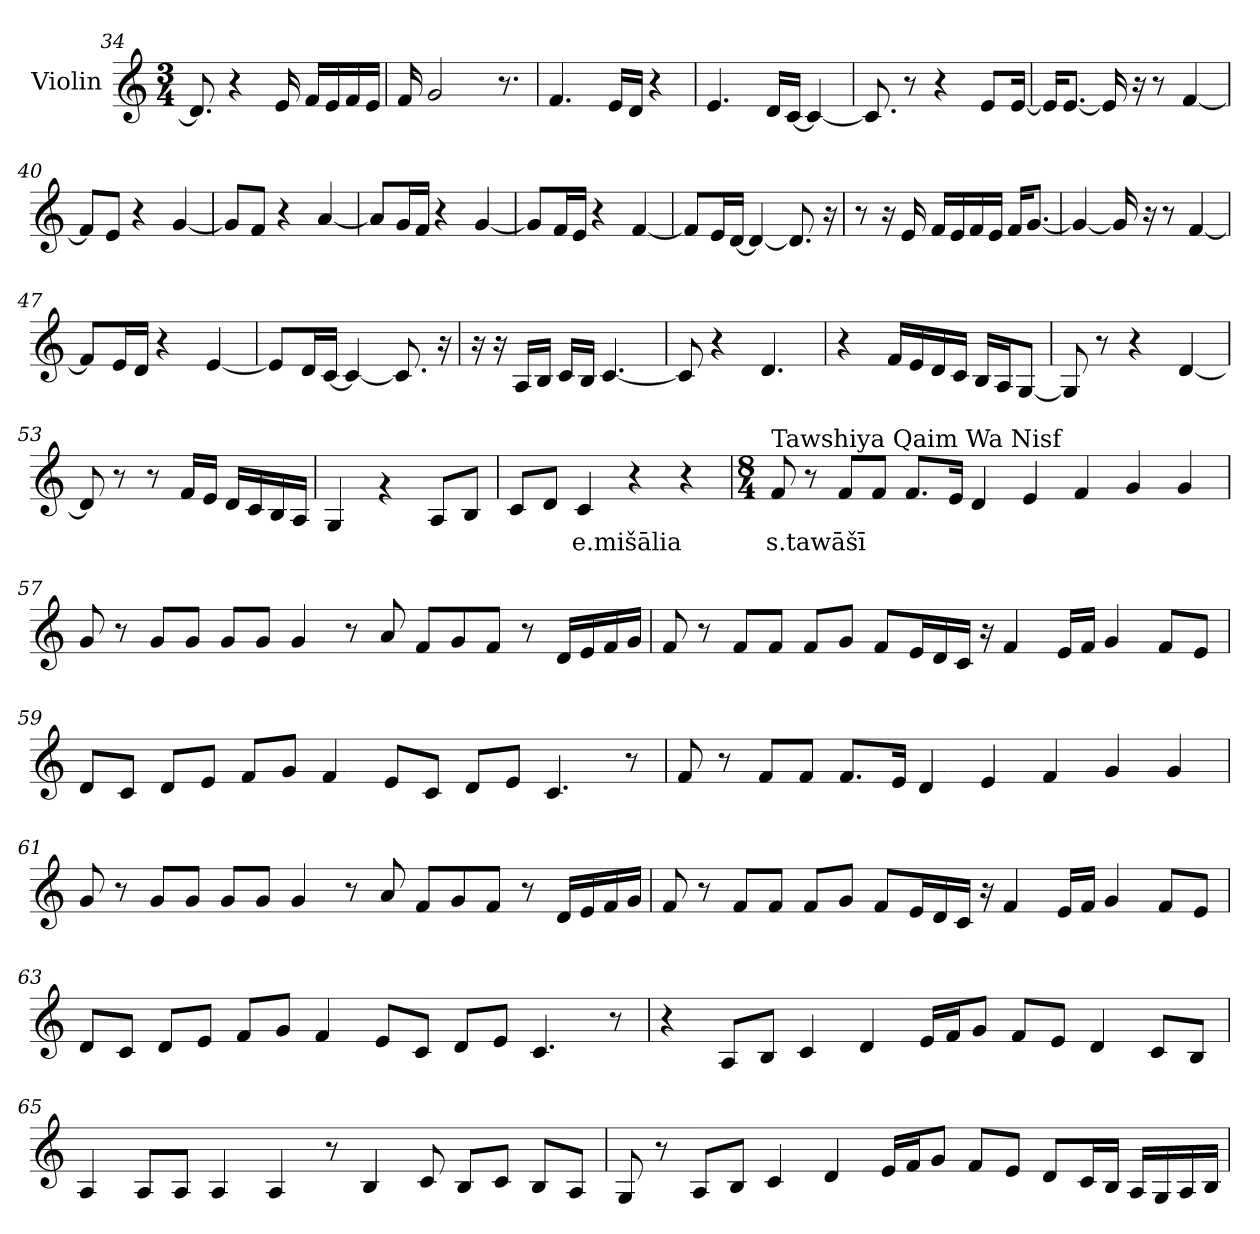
**kern	**text
*part1	*part1
*staff1	*staff1
*I"Violin	*
!!LO:LB:g=z
*clefG2	*
*k[]	*
*M3/4	*
=34	=34
8.d/]	.
4r	.
16e/	.
16f/LL	.
16e/	.
16f/	.
16e/JJ	.
=35	=35
16f/	.
2g/	.
8.r	.
=36	=36
4.f/	.
16e/LL	.
16d/JJ	.
4r	.
=37	=37
4.e/	.
16d/LL	.
[16c/JJ	.
4c/_	.
=38	=38
8.c/]	.
8r	.
4r	.
8e/L	.
[16e/Jk	.
!!LO:PB:g=z
=39	=39
16e/KL]	.
[8.e/J	.
16e/]	.
16r	.
8r	.
[4f/	.
=40	=40
8f/L]	.
8e/J	.
4r	.
[4g/	.
=41	=41
8g/L]	.
8f/J	.
4r	.
[4a/	.
=42	=42
8a/L]	.
16g/L	.
16f/JJ	.
4r	.
[4g/	.
=43	=43
8g/L]	.
16f/L	.
16e/JJ	.
4r	.
[4f/	.
=44	=44
8f/L]	.
16e/L	.
[16d/JJ	.
4d/_	.
8.d/]	.
16r	.
!!LO:PB:g=z
=45	=45
8r	.
16r	.
16e/	.
16f/LL	.
16e/	.
16f/	.
16e/JJ	.
16f/KL	.
[8.g/J	.
=46	=46
4g/_	.
16g/]	.
16r	.
8r	.
[4f/	.
=47	=47
8f/L]	.
16e/L	.
16d/JJ	.
4r	.
[4e/	.
=48	=48
8e/L]	.
16d/L	.
[16c/JJ	.
4c/_	.
8.c/]	.
16r	.
=49	=49
16r	.
16r	.
16A/LL	.
16B/JJ	.
16c/LL	.
16B/JJ	.
[4.c/	.
!!LO:LB:g=z
=50	=50
8c/]	.
4r	.
4.d/	.
=51	=51
4r	.
16f/LL	.
16e/	.
16d/	.
16c/JJ	.
16B/LL	.
16A/J	.
[8G/J	.
=52	=52
8G/]	.
8r	.
4r	.
[4d/	.
=53	=53
8d/]	.
8r	.
8r	.
16f/LL	.
16e/JJ	.
16d/LL	.
16c/	.
16B/	.
16A/JJ	.
=54	=54
4G/	.
4rg	.
8A/L	.
8B/J	.
!!LO:LB:g=z
=55	=55
8c/L	.
8d/J	.
!	!LO:LY:b
4c/	e.mišālia
4r	.
4r	.
=56	=56
*M8/4	*
*MM65	*
!LO:TX:a:t=Tawshiya Qaim Wa Nisf	!
!	!LO:LY:b
8f/	s.tawāšī
8r	.
8f/L	.
8f/J	.
8.f/L	.
16e/Jk	.
4d/	.
4e/	.
4f/	.
4g/	.
4g/	.
=57	=57
8g/	.
8r	.
8g/L	.
8g/J	.
8g/L	.
8g/J	.
4g/	.
8r	.
8a/	.
8f/L	.
8g/	.
8f/J	.
8r	.
16d/LL	.
16e/	.
16f/	.
16g/JJ	.
!!LO:LB:g=z
=58	=58
8f/	.
8r	.
8f/L	.
8f/J	.
8f/L	.
8g/J	.
8f/L	.
16e/L	.
16d/	.
16c/JJ	.
16r	.
4f/	.
16e/LL	.
16f/JJ	.
4g/	.
8f/L	.
8e/J	.
=59	=59
8d/L	.
8c/J	.
8d/L	.
8e/J	.
8f/L	.
8g/J	.
4f/	.
8e/L	.
8c/J	.
8d/L	.
8e/J	.
4.c/	.
8r	.
!!LO:LB:g=z
=60	=60
8f/	.
8r	.
8f/L	.
8f/J	.
8.f/L	.
16e/Jk	.
4d/	.
4e/	.
4f/	.
4g/	.
4g/	.
=61	=61
8g/	.
8r	.
8g/L	.
8g/J	.
8g/L	.
8g/J	.
4g/	.
8r	.
8a/	.
8f/L	.
8g/	.
8f/J	.
8r	.
16d/LL	.
16e/	.
16f/	.
16g/JJ	.
!!LO:LB:g=z
=62	=62
8f/	.
8r	.
8f/L	.
8f/J	.
8f/L	.
8g/J	.
8f/L	.
16e/L	.
16d/	.
16c/JJ	.
16r	.
4f/	.
16e/LL	.
16f/JJ	.
4g/	.
8f/L	.
8e/J	.
=63	=63
8d/L	.
8c/J	.
8d/L	.
8e/J	.
8f/L	.
8g/J	.
4f/	.
8e/L	.
8c/J	.
8d/L	.
8e/J	.
4.c/	.
8r	.
!!LO:LB:g=z
=64	=64
4r	.
8A/L	.
8B/J	.
4c/	.
4d/	.
16e/LL	.
16f/J	.
8g/J	.
8f/L	.
8e/J	.
4d/	.
8c/L	.
8B/J	.
=65	=65
4A/	.
8A/L	.
8A/J	.
4A/	.
4A/	.
8r	.
4B/	.
8c/	.
8B/L	.
8c/J	.
8B/L	.
8A/J	.
!!LO:LB:g=z
=66	=66
8G/	.
8r	.
8A/L	.
8B/J	.
4c/	.
4d/	.
16e/LL	.
16f/J	.
8g/J	.
8f/L	.
8e/J	.
8d/L	.
16c/L	.
16B/JJ	.
16A/LL	.
16G/	.
16A/	.
16B/JJ	.
=	=
*-	*-
